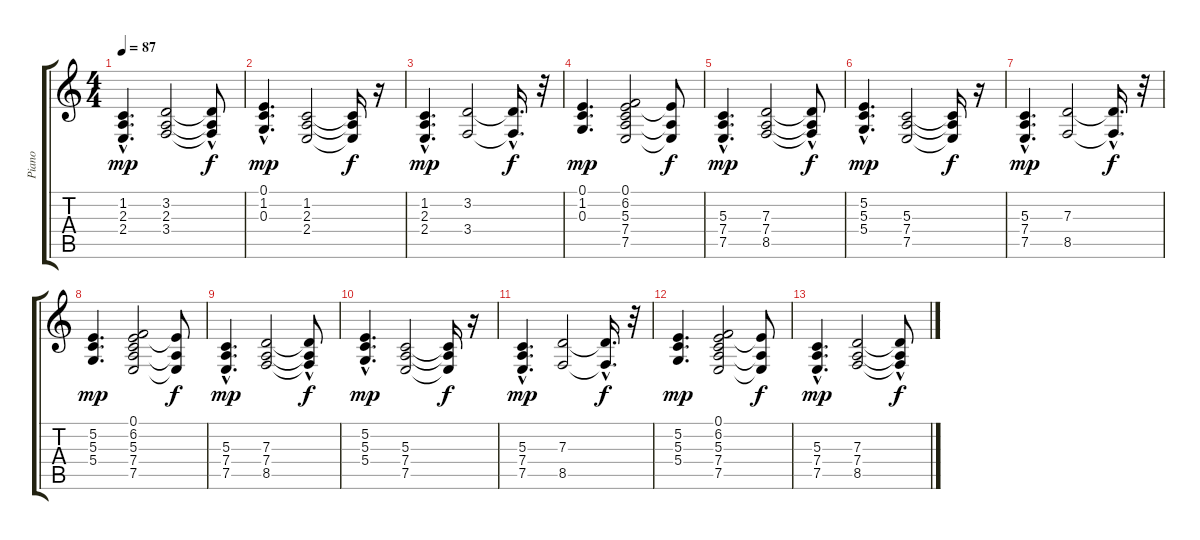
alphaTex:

\track ("Piano" "Piano") {instrument brightacousticpiano}
\staff {score tabs}
\tuning (E4 B3 G3 D3 A2 E2) {hide}
\ts (4 4)
\tempo 87
\clef g2
\ks c
(1.2{hac} 2.3 2.4).4{d dy mp} (3.2 2.3 3.4).2 (3.2{t} 2.3{hac t} 3.4{t}).8{dy f} |
(0.1{hac} 1.2 0.3).4{d dy mp} (1.2 2.3 2.4).2 (1.2{t} 2.3{t} 2.4{t}).16{dy f} r.16 |
(1.2{hac} 2.3{hac} 2.4).4{d dy mp} (3.2 3.4).2 (3.2{hac t} 3.4{t}).16{d dy f} r.32 |
(0.1 1.2 0.3).4{d dy mp} (0.1 6.2 5.3 7.4 7.5).2 (0.1{t} 7.4{t} 7.5{t}).8{dy f} |
(5.3{hac} 7.4 7.5).4{d dy mp} (7.3 7.4 8.5).2 (7.3{t} 7.4{hac t} 8.5{t}).8{dy f} |
(5.2{hac} 5.3 5.4).4{d dy mp} (5.3 7.4 7.5).2 (5.3{t} 7.4{t} 7.5{t}).16{dy f} r.16 |
(5.3{hac} 7.4{hac} 7.5).4{d dy mp} (7.3 8.5).2 (7.3{hac t} 8.5{t}).16{d dy f} r.32 |
(5.2 5.3 5.4).4{d dy mp} (0.1 6.2 5.3 7.4 7.5).2 (0.1{t} 7.4{t} 7.5{t}).8{dy f} |
(5.3{hac} 7.4 7.5).4{d dy mp} (7.3 7.4 8.5).2 (7.3{t} 7.4{hac t} 8.5{t}).8{dy f} |
(5.2{hac} 5.3 5.4).4{d dy mp} (5.3 7.4 7.5).2 (5.3{t} 7.4{t} 7.5{t}).16{dy f} r.16 |
(5.3{hac} 7.4{hac} 7.5).4{d dy mp} (7.3 8.5).2 (7.3{hac t} 8.5{t}).16{d dy f} r.32 |
(5.2 5.3 5.4).4{d dy mp} (0.1 6.2 5.3 7.4 7.5).2 (0.1{t} 7.4{t} 7.5{t}).8{dy f} |
(5.3{hac} 7.4 7.5).4{d dy mp} (7.3 7.4 8.5).2 (7.3{t} 7.4{hac t} 8.5{t}).8{dy f}
